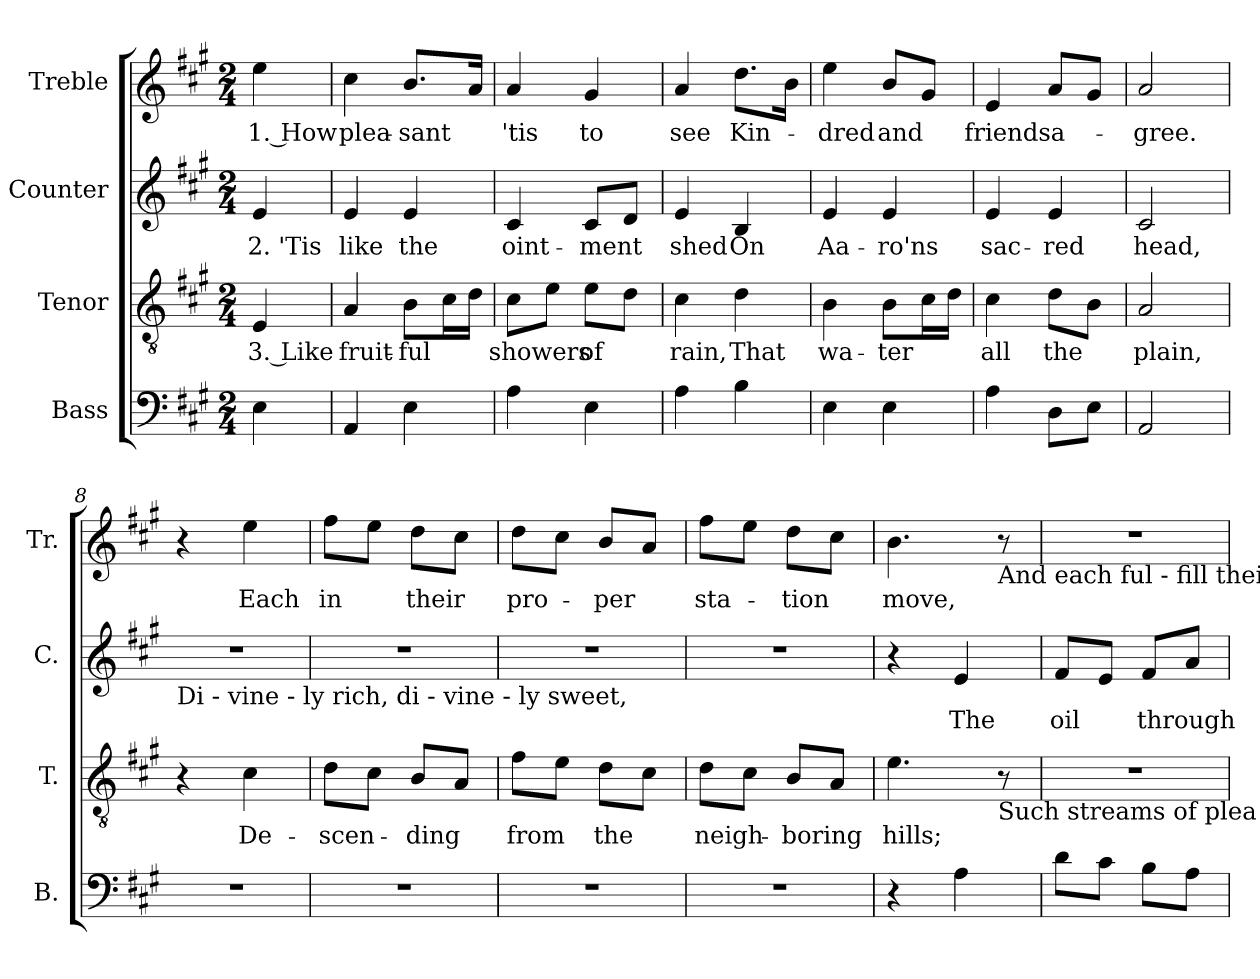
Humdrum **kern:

**kern	**kern	**text	**kern	**text	**kern	**text
*part4	*part3	*part3	*part2	*part2	*part1	*part1
*staff4	*staff3	*staff3	*staff2	*staff2	*staff1	*staff1
*I"Bass	*I"Tenor	*	*I"Counter	*	*I"Treble	*
*I'B.	*I'T.	*	*I'C.	*	*I'Tr.	*
*clefF4	*clefGv2	*	*clefG2	*	*clefG2	*
*k[f#c#g#]	*k[f#c#g#]	*	*k[f#c#g#]	*	*k[f#c#g#]	*
*A:	*A:	*	*A:	*	*A:	*
*M2/4	*M2/4	*	*M2/4	*	*M2/4	*
=1	=1	=1	=1	=1	=1	=1
4E\	4E/	3. Like	4e/	2. 'Tis	4ee\	1. How
=2	=2	=2	=2	=2	=2	=2
4AA/	4A/	fruit-	4e/	like	4cc#\	plea-
4E\	8B\L	-ful	4e/	the	8.b/L	-sant
.	16c#\L	.	.	.	.	.
.	16d\JJ	.	.	.	16a/Jk	.
=3	=3	=3	=3	=3	=3	=3
4A\	8c#\L	showers	4c#/	oint-	4a/	'tis
.	8e\J	.	.	.	.	.
4E\	8e\L	of	8c#/L	-ment	4g#/	to
.	8d\J	.	8d/J	.	.	.
=4	=4	=4	=4	=4	=4	=4
4A\	4c#\	rain,	4e/	shed	4a/	see
4B\	4d\	That	4B/	On	8.dd\L	Kin-
.	.	.	.	.	16b\Jk	.
=5	=5	=5	=5	=5	=5	=5
4E\	4B\	wa-	4e/	Aa-	4ee\	-dred
4E\	8B\L	-ter	4e/	-ro'ns	8b/L	and
.	16c#\L	.	.	.	8g#/J	.
.	16d\JJ	.	.	.	.	.
=6	=6	=6	=6	=6	=6	=6
4A\	4c#\	all	4e/	sac-	4e/	friends
8D\L	8d\L	the	4e/	-red	8a/L	a-
8E\J	8B\J	.	.	.	8g#/J	.
=7	=7	=7	=7	=7	=7	=7
2AA/	2A/	plain,	2c#/	head,	2a/	-gree.
!!LO:LB:g=z
=8	=8	=8	=8	=8	=8	=8
!	!	!	!LO:TX:b:t=Di       -       vine       -         ly                        rich,             di       -       vine         -          ly                       sweet,	!	!	!
2r	4r	.	2r	.	4r	.
.	4c#\	De-	.	.	4ee\	Each
=9	=9	=9	=9	=9	=9	=9
2r	8d\L	-scen-	2r	.	8ff#\L	in
.	8c#\J	.	.	.	8ee\J	.
.	8B/L	-ding	.	.	8dd\L	their
.	8A/J	.	.	.	8cc#\J	.
=10	=10	=10	=10	=10	=10	=10
2r	8f#\L	from	2r	.	8dd\L	pro-
.	8e\J	.	.	.	8cc#\J	.
.	8d\L	the	.	.	8b/L	-per
.	8c#\J	.	.	.	8a/J	.
=11	=11	=11	=11	=11	=11	=11
2r	8d\L	neigh-	2r	.	8ff#\L	sta-
.	8c#\J	.	.	.	8ee\J	.
.	8B/L	-boring	.	.	8dd\L	-tion
.	8A/J	.	.	.	8cc#\J	.
=12	=12	=12	=12	=12	=12	=12
4r	4.e\	hills;	4r	.	4.b\	move,
4A\	.	.	4e/	The	.	.
!	!	!	!	!	!LO:TX:b:t=And         each                ful         -        fill                   their	!
!	!LO:TX:b:t=Such       streams          of                       plea    -    sure	!	!	!	!	!
.	8r	.	.	.	8r	.
=13	=13	=13	=13	=13	=13	=13
8d\L	2r	.	8f#/L	oil	2r	.
8c#\J	.	.	8e/J	.	.	.
8B\L	.	.	8f#/L	through	.	.
8A\J	.	.	8a/J	.	.	.
=	=	=	=	=	=	=
*-	*-	*-	*-	*-	*-	*-
